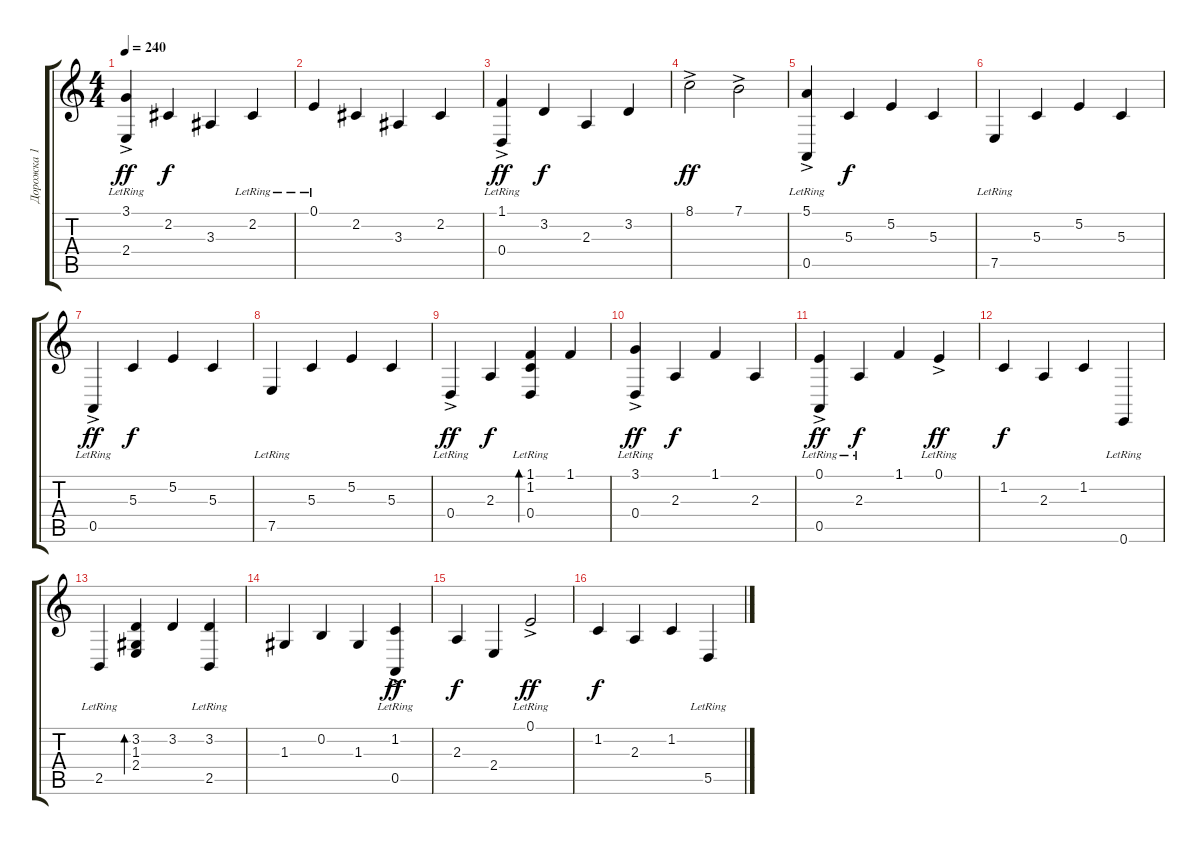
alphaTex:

\track ("Дорожка 1" "Дорожка 1") {instrument electricgrandpiano}
\staff {score tabs}
\tuning (E4 B3 G3 D3 A2 E2) {hide}
\ts (4 4)
\tempo 240
\clef g2
\ks c
(3.1{ac lr} 2.4{ac lr}).4{dy ff} 2.2.4{dy f} 3.3.4 2.2{lr}.4 |
0.1{lr}.4 2.2.4 3.3.4 2.2.4 |
(1.1{ac lr} 0.4{ac lr}).4{dy ff} 3.2.4{dy f} 2.3.4 3.2.4 |
8.1{ac}.2{dy ff} 7.1{ac}.2 |
(5.1{lr} 0.5{ac lr}).4 5.3.4{dy f} 5.2.4 5.3.4 |
7.5{lr}.4 5.3.4 5.2.4 5.3.4 |
0.5{ac lr}.4{dy ff} 5.3.4{dy f} 5.2.4 5.3.4 |
7.5{lr}.4 5.3.4 5.2.4 5.3.4 |
0.4{ac lr}.4{dy ff} 2.3.4{dy f} (1.1 1.2{lr} 0.4).4{bd 60} 1.1.4 |
(3.1{lr} 0.4{ac lr}).4{dy ff} 2.3.4{dy f} 1.1.4 2.3.4 |
(0.1{ac lr} 0.5{ac lr}).4{dy ff} 2.3{lr}.4{dy f} 1.1.4 0.1{ac lr}.4{dy ff} |
1.2.4{dy f} 2.3.4 1.2.4 0.6{lr}.4 |
2.5{lr}.4 (3.2 1.3 2.4).4{bd 60} 3.2.4 (3.2{lr} 2.5).4 |
1.3.4 0.2.4 1.3.4 (1.2{ac lr} 0.5{ac lr}).4{dy ff} |
2.3.4{dy f} 2.4.4 0.1{ac lr}.2{dy ff} |
1.2.4{dy f} 2.3.4 1.2.4 5.5{lr}.4
